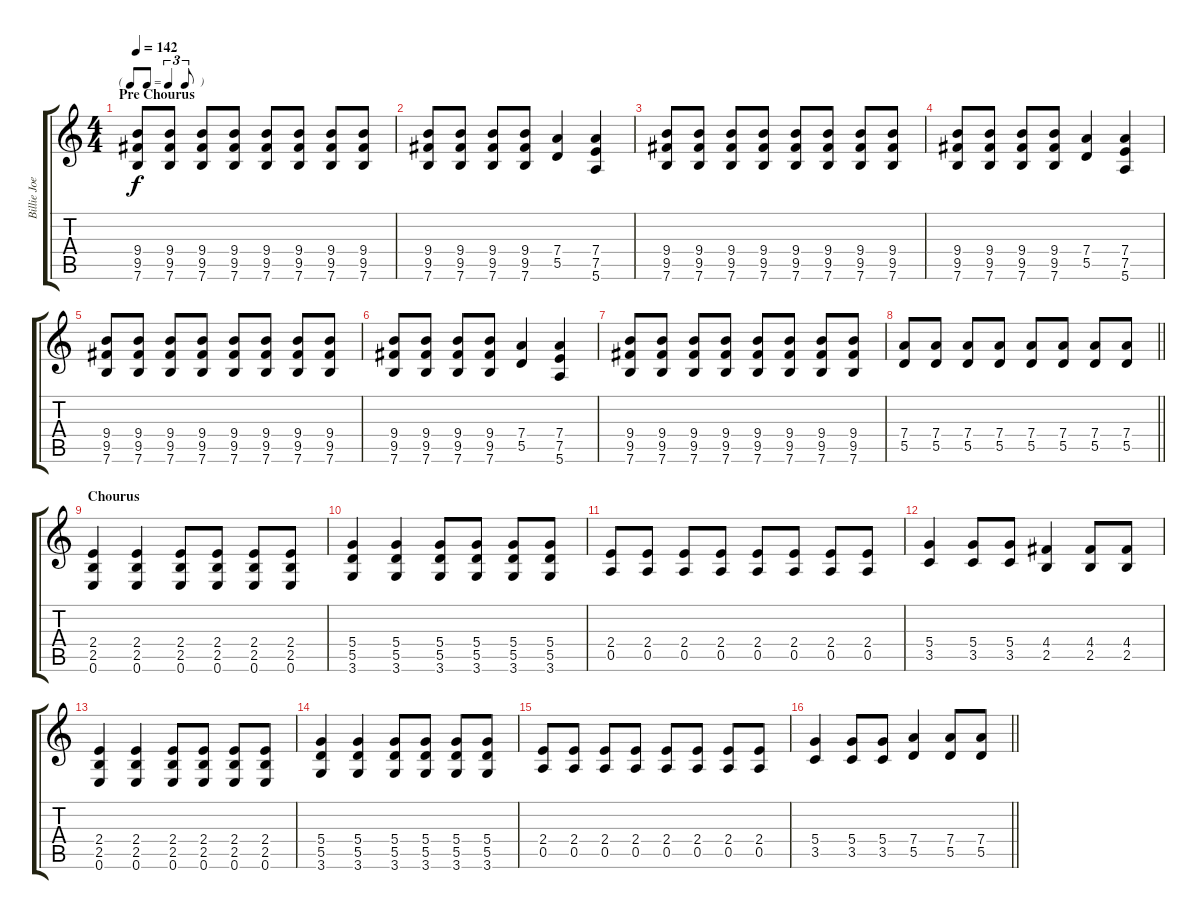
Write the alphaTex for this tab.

\track ("Billie Joe" "Billie Joe") {instrument distortionguitar}
\staff {score tabs}
\tuning (E4 B3 G3 D3 A2 E2) {hide}
\ts (4 4)
\tf triplet8th
\section ("" "Pre Chourus")
\tempo 142
\clef g2
\ks c
(9.4 9.5 7.6).8{dy f} (9.4 9.5 7.6).8 (9.4 9.5 7.6).8 (9.4 9.5 7.6).8 (9.4 9.5 7.6).8 (9.4 9.5 7.6).8 (9.4 9.5 7.6).8 (9.4 9.5 7.6).8 |
(9.4 9.5 7.6).8 (9.4 9.5 7.6).8 (9.4 9.5 7.6).8 (9.4 9.5 7.6).8 (7.4 5.5).4 (7.4 7.5 5.6).4 |
(9.4 9.5 7.6).8 (9.4 9.5 7.6).8 (9.4 9.5 7.6).8 (9.4 9.5 7.6).8 (9.4 9.5 7.6).8 (9.4 9.5 7.6).8 (9.4 9.5 7.6).8 (9.4 9.5 7.6).8 |
(9.4 9.5 7.6).8 (9.4 9.5 7.6).8 (9.4 9.5 7.6).8 (9.4 9.5 7.6).8 (7.4 5.5).4 (7.4 7.5 5.6).4 |
(9.4 9.5 7.6).8 (9.4 9.5 7.6).8 (9.4 9.5 7.6).8 (9.4 9.5 7.6).8 (9.4 9.5 7.6).8 (9.4 9.5 7.6).8 (9.4 9.5 7.6).8 (9.4 9.5 7.6).8 |
(9.4 9.5 7.6).8 (9.4 9.5 7.6).8 (9.4 9.5 7.6).8 (9.4 9.5 7.6).8 (7.4 5.5).4 (7.4 7.5 5.6).4 |
(9.4 9.5 7.6).8 (9.4 9.5 7.6).8 (9.4 9.5 7.6).8 (9.4 9.5 7.6).8 (9.4 9.5 7.6).8 (9.4 9.5 7.6).8 (9.4 9.5 7.6).8 (9.4 9.5 7.6).8 |
\barLineRight lightlight
(7.4 5.5).8 (7.4 5.5).8 (7.4 5.5).8 (7.4 5.5).8 (7.4 5.5).8 (7.4 5.5).8 (7.4 5.5).8 (7.4 5.5).8 |
\section ("" "Chourus")
(2.4 2.5 0.6).4 (2.4 2.5 0.6).4 (2.4 2.5 0.6).8 (2.4 2.5 0.6).8 (2.4 2.5 0.6).8 (2.4 2.5 0.6).8 |
(5.4 5.5 3.6).4 (5.4 5.5 3.6).4 (5.4 5.5 3.6).8 (5.4 5.5 3.6).8 (5.4 5.5 3.6).8 (5.4 5.5 3.6).8 |
(2.4 0.5).8 (2.4 0.5).8 (2.4 0.5).8 (2.4 0.5).8 (2.4 0.5).8 (2.4 0.5).8 (2.4 0.5).8 (2.4 0.5).8 |
(5.4 3.5).4 (5.4 3.5).8 (5.4 3.5).8 (4.4 2.5).4 (4.4 2.5).8 (4.4 2.5).8 |
(2.4 2.5 0.6).4 (2.4 2.5 0.6).4 (2.4 2.5 0.6).8 (2.4 2.5 0.6).8 (2.4 2.5 0.6).8 (2.4 2.5 0.6).8 |
(5.4 5.5 3.6).4 (5.4 5.5 3.6).4 (5.4 5.5 3.6).8 (5.4 5.5 3.6).8 (5.4 5.5 3.6).8 (5.4 5.5 3.6).8 |
(2.4 0.5).8 (2.4 0.5).8 (2.4 0.5).8 (2.4 0.5).8 (2.4 0.5).8 (2.4 0.5).8 (2.4 0.5).8 (2.4 0.5).8 |
\barLineRight lightlight
(5.4 3.5).4 (5.4 3.5).8 (5.4 3.5).8 (7.4 5.5).4 (7.4 5.5).8 (7.4 5.5).8
